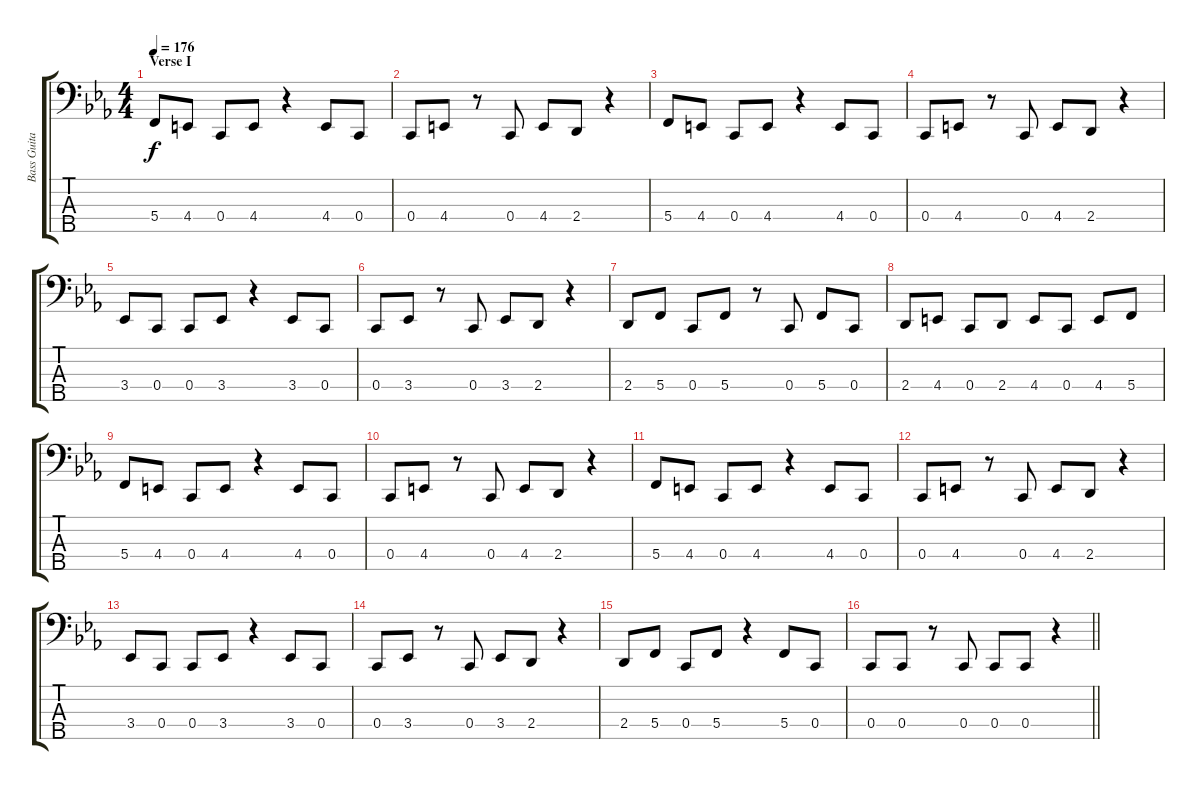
\track ("Bass Guitar" "Bass Guita") {instrument electricbasspick}
\staff {score tabs}
\tuning (F2 C2 G1 C1 A0) {hide}
\ts (4 4)
\section ("" "Verse I")
\tempo 176
\clef f4
\ks eb
5.4.8{dy f} 4.4.8 0.4.8 4.4.8 r.4 4.4.8 0.4.8 |
0.4.8 4.4.8 r.8 0.4.8 4.4.8 2.4.8 r.4 |
5.4.8 4.4.8 0.4.8 4.4.8 r.4 4.4.8 0.4.8 |
0.4.8 4.4.8 r.8 0.4.8 4.4.8 2.4.8 r.4 |
3.4.8 0.4.8 0.4.8 3.4.8 r.4 3.4.8 0.4.8 |
0.4.8 3.4.8 r.8 0.4.8 3.4.8 2.4.8 r.4 |
2.4.8 5.4.8 0.4.8 5.4.8 r.8 0.4.8 5.4.8 0.4.8 |
2.4.8 4.4.8 0.4.8 2.4.8 4.4.8 0.4.8 4.4.8 5.4.8 |
5.4.8 4.4.8 0.4.8 4.4.8 r.4 4.4.8 0.4.8 |
0.4.8 4.4.8 r.8 0.4.8 4.4.8 2.4.8 r.4 |
5.4.8 4.4.8 0.4.8 4.4.8 r.4 4.4.8 0.4.8 |
0.4.8 4.4.8 r.8 0.4.8 4.4.8 2.4.8 r.4 |
3.4.8 0.4.8 0.4.8 3.4.8 r.4 3.4.8 0.4.8 |
0.4.8 3.4.8 r.8 0.4.8 3.4.8 2.4.8 r.4 |
2.4.8 5.4.8 0.4.8 5.4.8 r.4 5.4.8 0.4.8 |
\barLineRight lightlight
0.4.8 0.4.8 r.8 0.4.8 0.4.8 0.4.8 r.4
